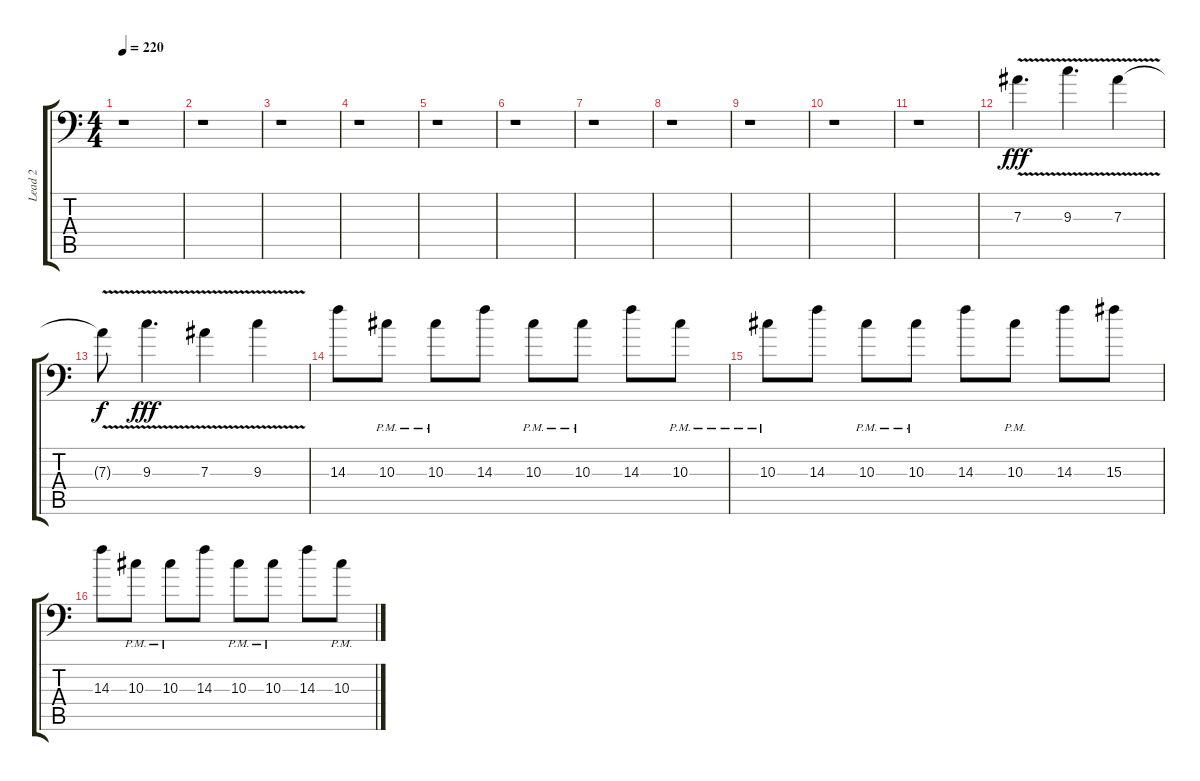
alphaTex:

\track ("Lead 2" "Lead 2") {instrument distortionguitar}
\staff {score tabs}
\tuning (C4 G3 Eb3 Bb2 F2 Bb1) {hide}
\ts (4 4)
\tempo 220
\clef f4
\ks c
r.1{dy fff} |
r.1 |
r.1 |
r.1 |
r.1 |
r.1 |
r.1 |
r.1 |
r.1 |
r.1 |
r.1 |
7.3{v}.4{d} 9.3{v}.4{d} 7.3{v}.4 |
7.3{t}.8{dy f} 9.3{v}.4{d dy fff} 7.3{v}.4 9.3{v}.4 |
14.3.8{volume 12} 10.3{pm}.8 10.3{pm}.8 14.3.8 10.3{pm}.8 10.3{pm}.8 14.3.8 10.3{pm}.8 |
10.3{pm}.8 14.3.8 10.3{pm}.8 10.3{pm}.8 14.3.8 10.3{pm}.8 14.3.8 15.3.8 |
14.3.8 10.3{pm}.8 10.3{pm}.8 14.3.8 10.3{pm}.8 10.3{pm}.8 14.3.8 10.3{pm}.8
